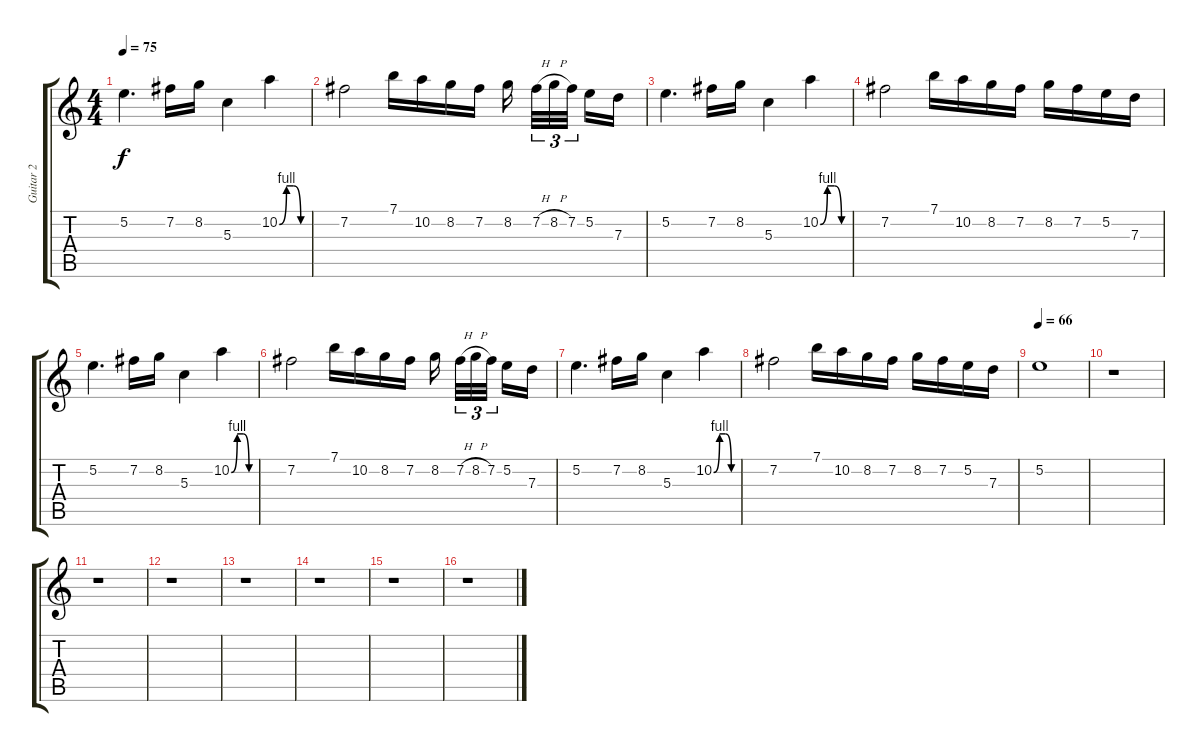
\track ("Guitar 2" "Guitar 2") {instrument distortionguitar}
\staff {score tabs}
\tuning (E4 B3 G3 D3 A2 E2) {hide}
\ts (4 4)
\tempo 75
\clef g2
\ks c
5.2.4{d dy f instrument distortionguitar} 7.2.16 8.2.16 5.3.4 10.2{be (custom 0 0 15 4 30 4 45 0 60 0)}.4 |
7.2.2 7.1.16 10.2.16 8.2.16 7.2.16 8.2.16 7.2{h}.32{tu (3 2)} 8.2{h}.32{tu (3 2)} 7.2.32{tu (3 2)} 5.2.16 7.3.16 |
5.2.4{d} 7.2.16 8.2.16 5.3.4 10.2{be (custom 0 0 15 4 30 4 45 0 60 0)}.4 |
7.2.2 7.1.16 10.2.16 8.2.16 7.2.16 8.2.16 7.2.16 5.2.16 7.3.16 |
5.2.4{d} 7.2.16 8.2.16 5.3.4 10.2{be (custom 0 0 15 4 30 4 45 0 60 0)}.4 |
7.2.2 7.1.16 10.2.16 8.2.16 7.2.16 8.2.16 7.2{h}.32{tu (3 2)} 8.2{h}.32{tu (3 2)} 7.2.32{tu (3 2)} 5.2.16 7.3.16 |
5.2.4{d} 7.2.16 8.2.16 5.3.4 10.2{be (custom 0 0 15 4 30 4 45 0 60 0)}.4 |
7.2.2 7.1.16 10.2.16 8.2.16 7.2.16 8.2.16 7.2.16 5.2.16 7.3.16 |
\tempo 66
5.2.1 |
r.1 |
r.1 |
r.1 |
r.1 |
r.1 |
r.1 |
r.1
